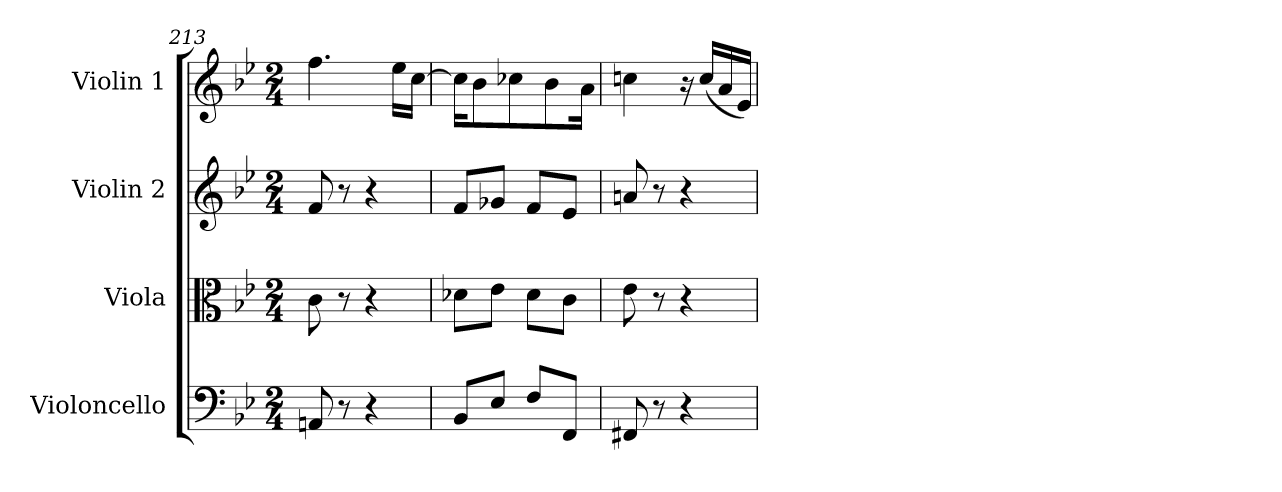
**kern	**kern	**kern	**kern
*part4	*part3	*part2	*part1
*staff4	*staff3	*staff2	*staff1
*I"Violoncello	*I"Viola	*I"Violin 2	*I"Violin 1
*I'Vc	*I'Vla	*I'Vln	*I'Vln
*clefF4	*clefC3	*clefG2	*clefG2
*k[b-e-]	*k[b-e-]	*k[b-e-]	*k[b-e-]
*M2/4	*M2/4	*M2/4	*M2/4
=213	=213	=213	=213
8AAn/	8c\	8f/	4.ff\
8r	8r	8r	.
4r	4r	4r	.
.	.	.	16ee-\LL
.	.	.	[16cc\JJ
=214	=214	=214	=214
8BB-/L	8d-X\L	8f/L	16cc\KL]
.	.	.	8b-\
8E-/J	8e-\J	8g-X/J	.
.	.	.	8cc-X\
8F/L	8d-\L	8f/L	.
.	.	.	8b-\
8FF/J	8c\J	8e-/J	.
.	.	.	16a\Jk
=215	=215	=215	=215
8FF#X/	8e-\	8an/	4ccn\
8r	8r	8r	.
4r	4r	4r	16r
.	.	.	(16cc/LL
.	.	.	16a/
.	.	.	16e-/JJ)
=	=	=	=
*-	*-	*-	*-
